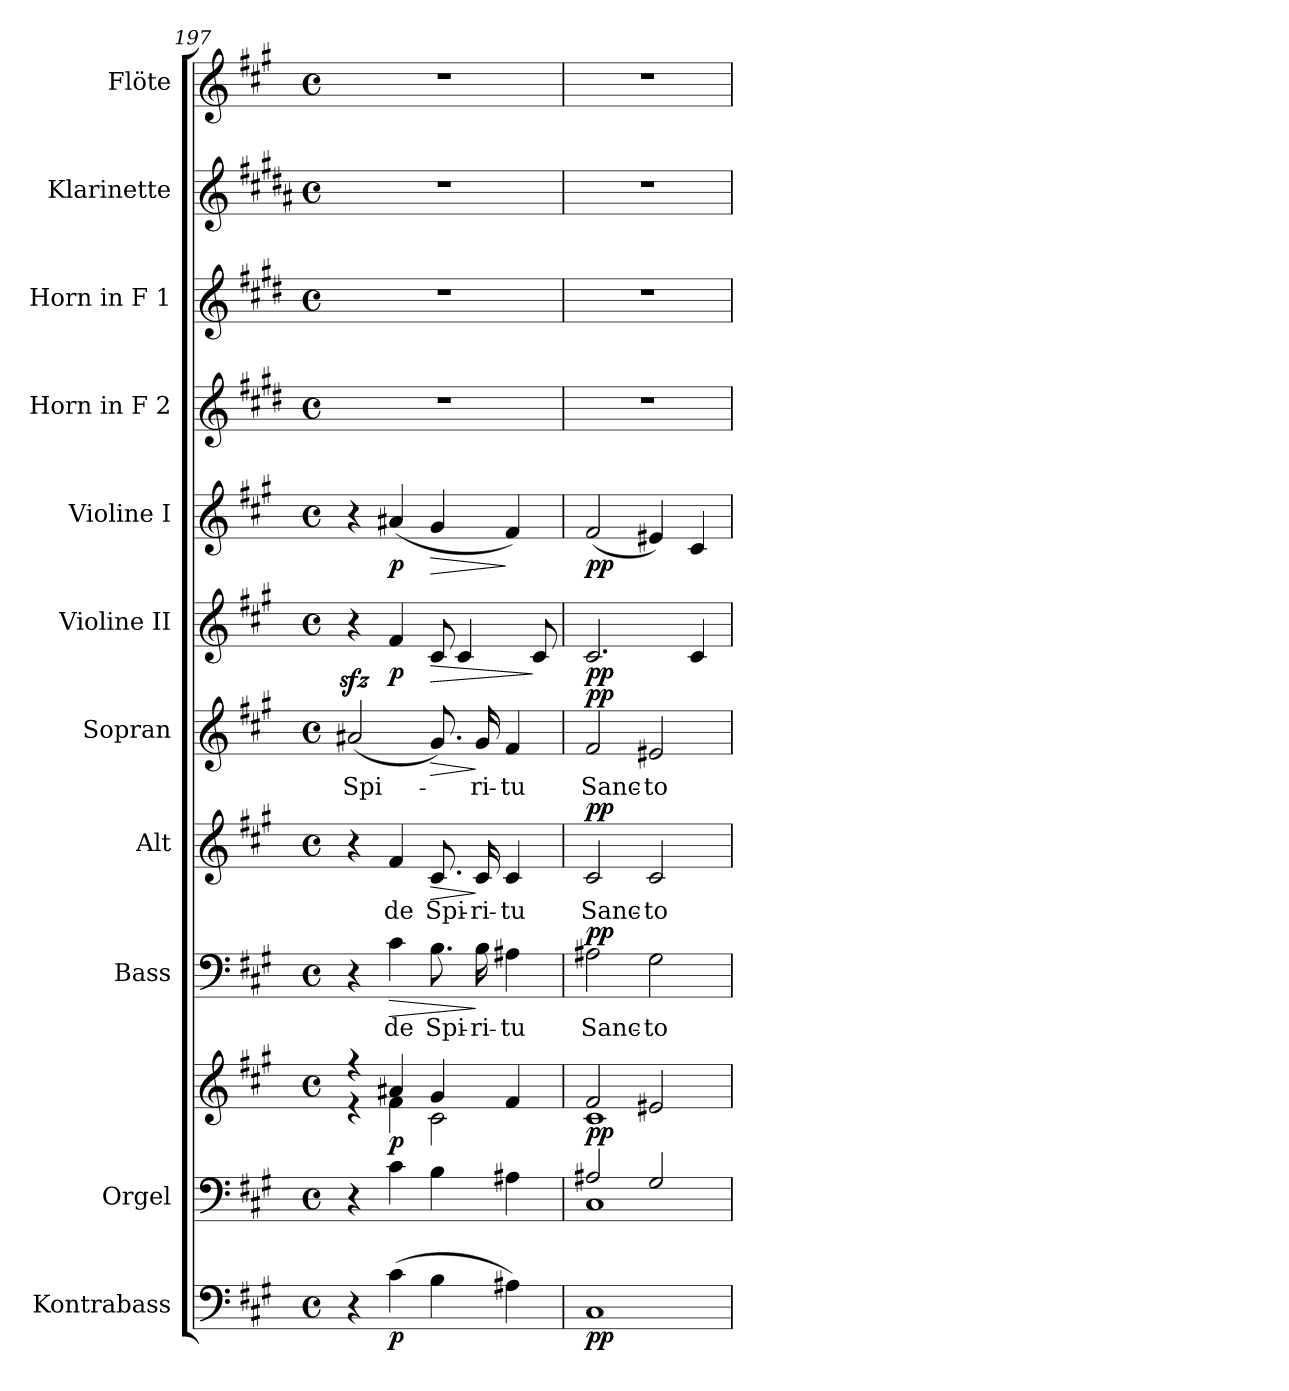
**kern	**dynam	**kern	**kern	**dynam	**kern	**text	**dynam	**kern	**text	**dynam	**kern	**text	**dynam	**kern	**dynam	**kern	**dynam	**kern	**kern	**kern	**kern
*part11	*part11	*part10	*part10	*part10	*part9	*part9	*part9	*part8	*part8	*part8	*part7	*part7	*part7	*part6	*part6	*part5	*part5	*part4	*part3	*part2	*part1
*staff12	*staff12	*staff11	*staff10	*staff10/11	*staff9	*staff9	*staff9	*staff8	*staff8	*staff8	*staff7	*staff7	*staff7	*staff6	*staff6	*staff5	*staff5	*staff4	*staff3	*staff2	*staff1
*I"Kontrabass	*	*I"Orgel	*	*	*I"Bass	*	*	*I"Alt	*	*	*I"Sopran	*	*	*I"Violine II	*	*I"Violine I	*	*I"Horn in F 2	*I"Horn in F 1	*I"Klarinette	*I"Flöte
*I'Kb.	*	*I'Org.	*	*	*I'B.	*	*	*I'A.	*	*	*I'S.	*	*	*I'Vl. II	*	*I'Vl. I	*	*	*	*I'Kl.	*I'Fl.
*clefF4	*	*clefF4	*clefG2	*	*clefF4	*	*	*clefG2	*	*	*clefG2	*	*	*clefG2	*	*clefG2	*	*clefG2	*clefG2	*clefG2	*clefG2
*ITrd7c12	*	*	*	*	*	*	*	*	*	*	*	*	*	*	*	*	*	*ITrd4c7	*ITrd4c7	*ITrd1c2	*
*k[f#c#g#]	*	*k[f#c#g#]	*k[f#c#g#]	*	*k[f#c#g#]	*	*	*k[f#c#g#]	*	*	*k[f#c#g#]	*	*	*k[f#c#g#]	*	*k[f#c#g#]	*	*k[f#c#g#]	*k[f#c#g#]	*k[f#c#g#]	*k[f#c#g#]
*A:	*	*A:	*A:	*	*A:	*	*	*A:	*	*	*A:	*	*	*A:	*	*A:	*	*A:	*A:	*A:	*A:
*M4/4	*	*M4/4	*M4/4	*	*M4/4	*	*	*M4/4	*	*	*M4/4	*	*	*M4/4	*	*M4/4	*	*M4/4	*M4/4	*M4/4	*M4/4
*met(c)	*	*met(c)	*met(c)	*	*met(c)	*	*	*met(c)	*	*	*met(c)	*	*	*met(c)	*	*met(c)	*	*met(c)	*met(c)	*met(c)	*met(c)
=197	=197	=197	=197	=197	=197	=197	=197	=197	=197	=197	=197	=197	=197	=197	=197	=197	=197	=197	=197	=197	=197
*	*	*	*^	*	*	*	*	*	*	*	*	*	*	*	*	*	*	*	*	*	*
!	!	!	!	!	!	!	!	!	!	!	!	!	!LO:LY:b	!	!	!	!	!	!	!	!	!
4r	.	4r	4r	4r	.	4r	.	.	4r	.	.	(<2a#Xzz>/	Spi-	.	4r	.	4r	.	1r	1r	1r	1r
!	!LO:DY:b	!	!	!	!LO:DY:b	!	!LO:LY:b	!LO:HP:b	!	!LO:LY:b	!	!	!	!	!	!LO:DY:b	!	!LO:DY:b	!	!	!	!
(>4C#\	p	4c#\	4a#X/	4f#\	p	4c#\	de	>	4f#/	de	.	.	.	.	4f#/	p	(<4a#X/	p	.	.	.	.
!	!	!	!	!	!	!	!LO:LY:b	!	!	!LO:LY:b	!LO:HP:b	!	!	!LO:HP:b	!	!LO:HP:b	!	!LO:HP:b	!	!	!	!
4BB\	.	4B\	4g#/	2c#\	.	8.B\	Spi-	.	8.c#/	Spi-	>	8.g#/)	.	>	8c#/	>	4g#/	>	.	.	.	.
.	.	.	.	.	.	.	.	.	.	.	.	.	.	.	4c#/	.	.	.	.	.	.	.
!	!	!	!	!	!	!	!LO:LY:b	!	!	!LO:LY:b	!	!	!LO:LY:b	!	!	!	!	!	!	!	!	!
.	.	.	.	.	.	16B\	-ri-	]	16c#/	-ri-	]	16g#/	-ri-	]	.	.	.	.	.	.	.	.
!	!	!	!	!	!	!	!LO:LY:b	!	!	!LO:LY:b	!	!	!LO:LY:b	!	!	!	!	!	!	!	!	!
4AA#X\)	.	4A#X\	4f#/	.	.	4A#X\	-tu	.	4c#/	-tu	.	4f#/	-tu	.	.	.	4f#/)	]	.	.	.	.
.	.	.	.	.	.	.	.	.	.	.	.	.	.	.	8c#/	]	.	.	.	.	.	.
=198	=198	=198	=198	=198	=198	=198	=198	=198	=198	=198	=198	=198	=198	=198	=198	=198	=198	=198	=198	=198	=198	=198
*	*	*^	*	*	*	*	*	*	*	*	*	*	*	*	*	*	*	*	*	*	*	*
!	!LO:DY:b	!	!	!	!	!LO:DY:b	!	!LO:LY:b	!LO:DY:a	!	!LO:LY:b	!LO:DY:a	!	!LO:LY:b	!LO:DY:a	!	!LO:DY:b	!	!LO:DY:b	!	!	!	!
1CC#	pp	2A#X/	1C#	2f#/	1c#	pp	2A#X\	Sanc-	pp	2c#/	Sanc-	pp	2f#/	Sanc-	pp	2.c#/	pp	(<2f#/	pp	1r	1r	1r	1r
!	!	!	!	!	!	!	!	!LO:LY:b	!	!	!LO:LY:b	!	!	!LO:LY:b	!	!	!	!	!	!	!	!	!
.	.	2G#/	.	2e#X/	.	.	2G#\	-to	.	2c#/	-to	.	2e#X/	-to	.	.	.	4e#X/)	.	.	.	.	.
.	.	.	.	.	.	.	.	.	.	.	.	.	.	.	.	4c#/	.	4c#/	.	.	.	.	.
*	*	*v	*v	*	*	*	*	*	*	*	*	*	*	*	*	*	*	*	*	*	*	*	*
*	*	*	*v	*v	*	*	*	*	*	*	*	*	*	*	*	*	*	*	*	*	*	*
=	=	=	=	=	=	=	=	=	=	=	=	=	=	=	=	=	=	=	=	=	=
*-	*-	*-	*-	*-	*-	*-	*-	*-	*-	*-	*-	*-	*-	*-	*-	*-	*-	*-	*-	*-	*-
